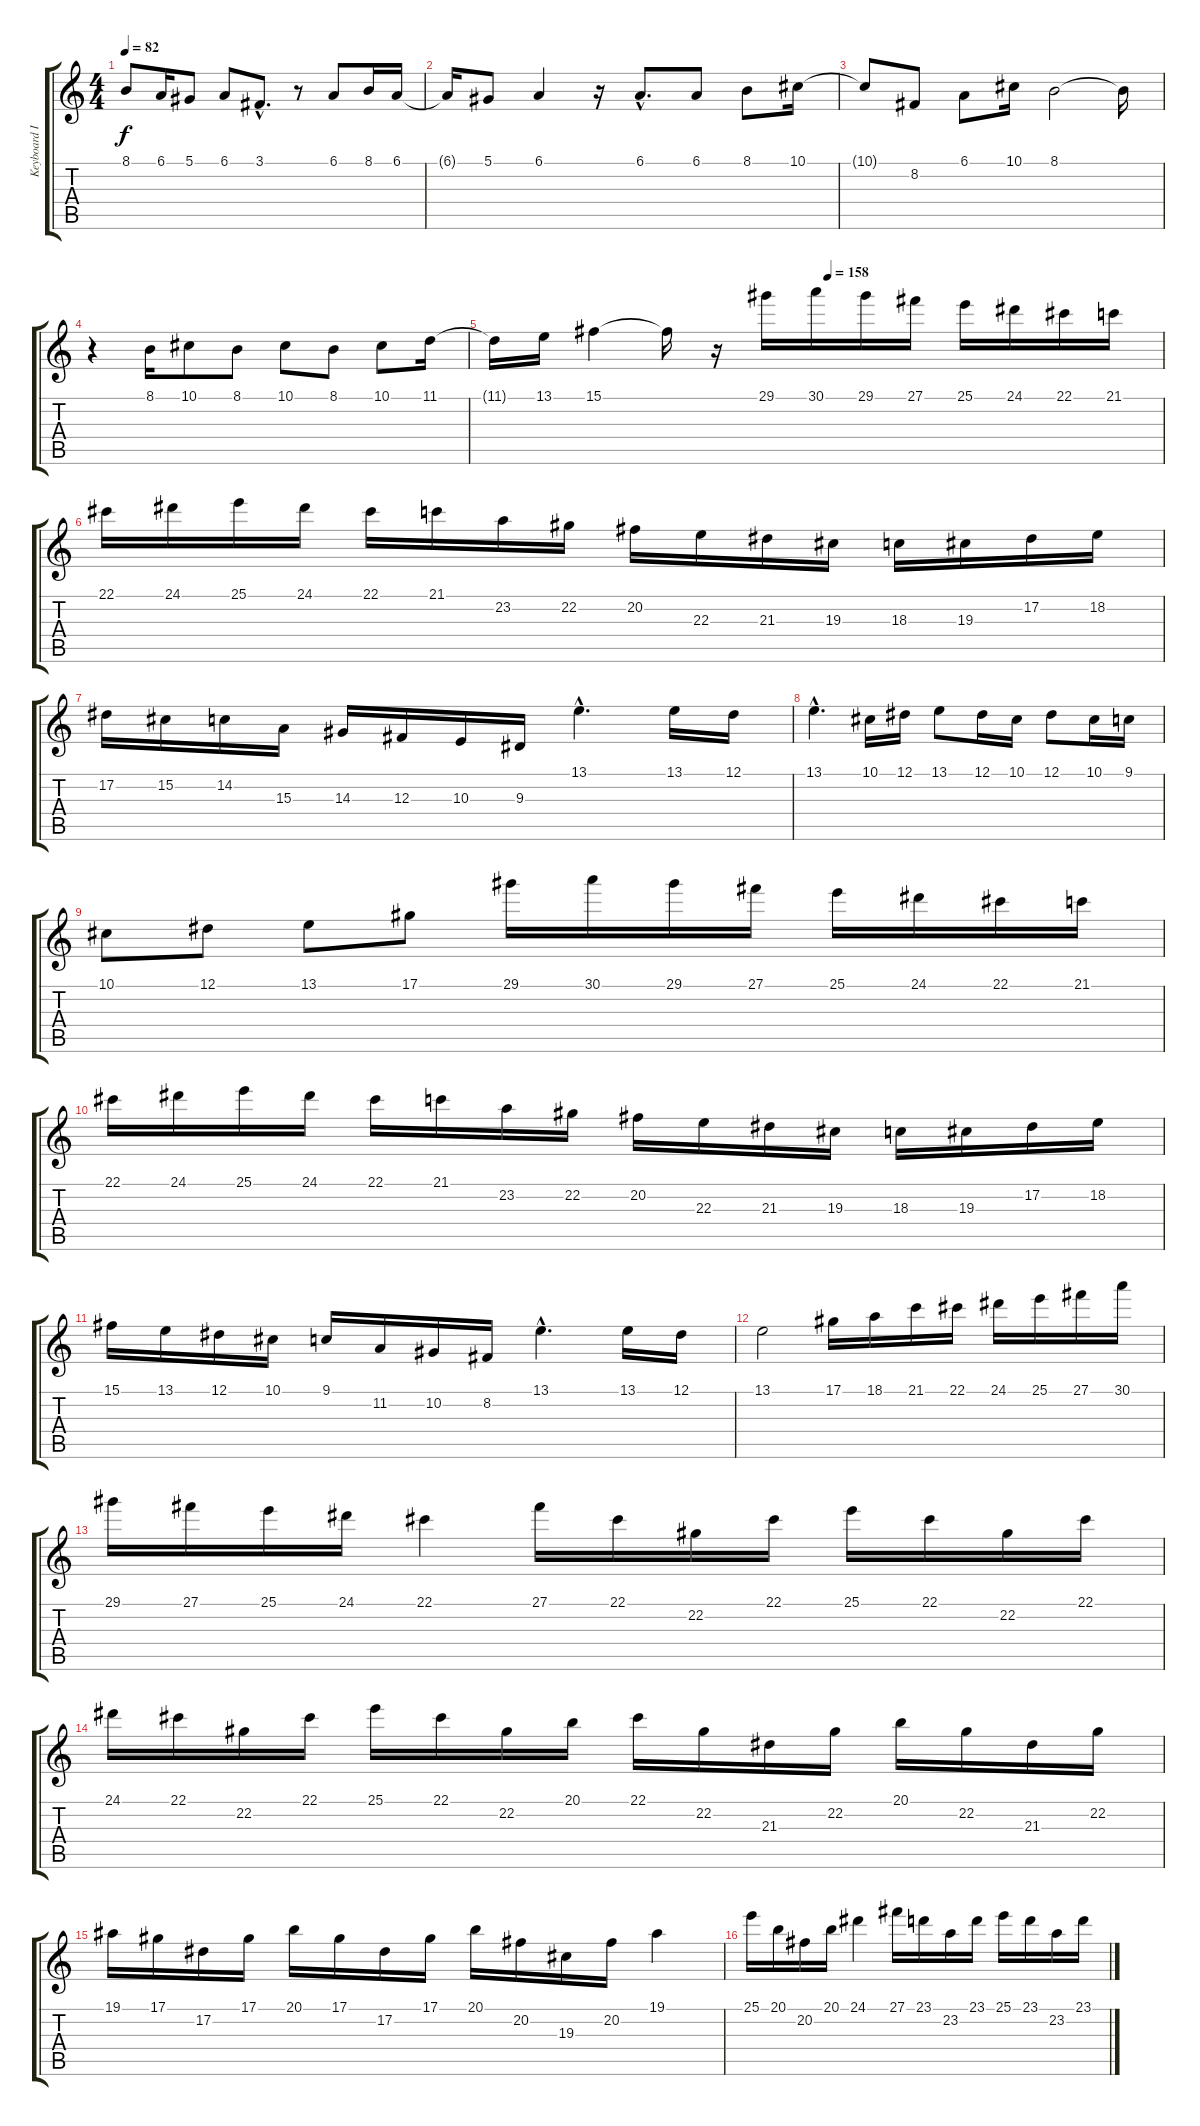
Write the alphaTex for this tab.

\track ("Keyboard II" "Keyboard I") {instrument lead1square}
\staff {score tabs}
\tuning (Eb4 Bb3 Gb3 Db3 Ab2 Eb2) {hide}
\ts (4 4)
\tempo 82
\clef g2
\ks c
8.1{t}.8{dy f} 6.1.16 5.1.8 6.1.8 3.1{hac}.8{d} r.8 6.1.8 8.1.16 6.1.16 |
6.1{t}.16 5.1.8 6.1.4 r.16 6.1{hac}.8{d} 6.1.8 8.1.8 10.1.16 |
10.1{t}.8 8.2.8 6.1.8 10.1.16 8.1.2 8.1{t}.16 |
r.4 8.1.16 10.1.8 8.1.8 10.1.8 8.1.8 10.1.8 11.1.16 |
\tempo (158 0.5)
11.1{t}.16 13.1.16 15.1.4 15.1{t}.16 r.16 29.1.16{volume 16 balance 13} 30.1.16 29.1.16 27.1.16 25.1.16 24.1.16 22.1.16 21.1.16 |
22.1.16 24.1.16 25.1.16 24.1.16 22.1.16 21.1.16 23.2.16 22.2.16 20.2.16 22.3.16 21.3.16 19.3.16 18.3.16 19.3.16 17.2.16 18.2.16 |
17.2.16 15.2.16 14.2.16 15.3.16 14.3.16 12.3.16 10.3.16 9.3.16 13.1{hac}.4{d} 13.1.16 12.1.16 |
13.1{hac}.4{d} 10.1.16 12.1.16 13.1.8 12.1.16 10.1.16 12.1.8 10.1.16 9.1.16 |
10.1.8 12.1.8 13.1.8 17.1.8 29.1.16 30.1.16 29.1.16 27.1.16 25.1.16 24.1.16 22.1.16 21.1.16 |
22.1.16 24.1.16 25.1.16 24.1.16 22.1.16 21.1.16 23.2.16 22.2.16 20.2.16 22.3.16 21.3.16 19.3.16 18.3.16 19.3.16 17.2.16 18.2.16 |
15.1.16 13.1.16 12.1.16 10.1.16 9.1.16 11.2.16 10.2.16 8.2.16 13.1{hac}.4{d} 13.1.16 12.1.16 |
13.1.2 17.1.16 18.1.16 21.1.16 22.1.16 24.1.16 25.1.16 27.1.16 30.1.16 |
29.1.16 27.1.16 25.1.16 24.1.16 22.1.4 27.1.16 22.1.16 22.2.16 22.1.16 25.1.16 22.1.16 22.2.16 22.1.16 |
24.1.16 22.1.16 22.2.16 22.1.16 25.1.16 22.1.16 22.2.16 20.1.16 22.1.16 22.2.16 21.3.16 22.2.16 20.1.16 22.2.16 21.3.16 22.2.16 |
19.1.16 17.1.16 17.2.16 17.1.16 20.1.16 17.1.16 17.2.16 17.1.16 20.1.16 20.2.16 19.3.16 20.2.16 19.1.4 |
25.1.16 20.1.16 20.2.16 20.1.16 24.1.4 27.1.16 23.1.16 23.2.16 23.1.16 25.1.16 23.1.16 23.2.16 23.1.16
